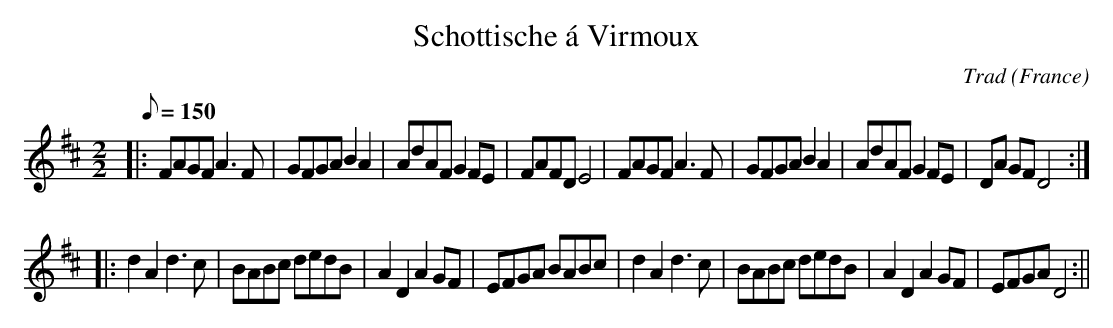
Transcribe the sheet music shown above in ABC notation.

X:1
T:Schottische á Virmoux
C:Trad
L:1/8
M:2/2
O:France
Q:150
K:D
|:FAGFA3F|GFGA  B2A2|AdAF  G2FE|FAFDE4| FAGFA3F| GFGA B2A2|AdAF G2FE|DA GF  D4:|:
d2A2d3c|BABc  dedB| A2D2A2GF|EFGA  BABc|d2A2d3c|BABc  dedB|A2D2A2GF|EFGA D4:||
